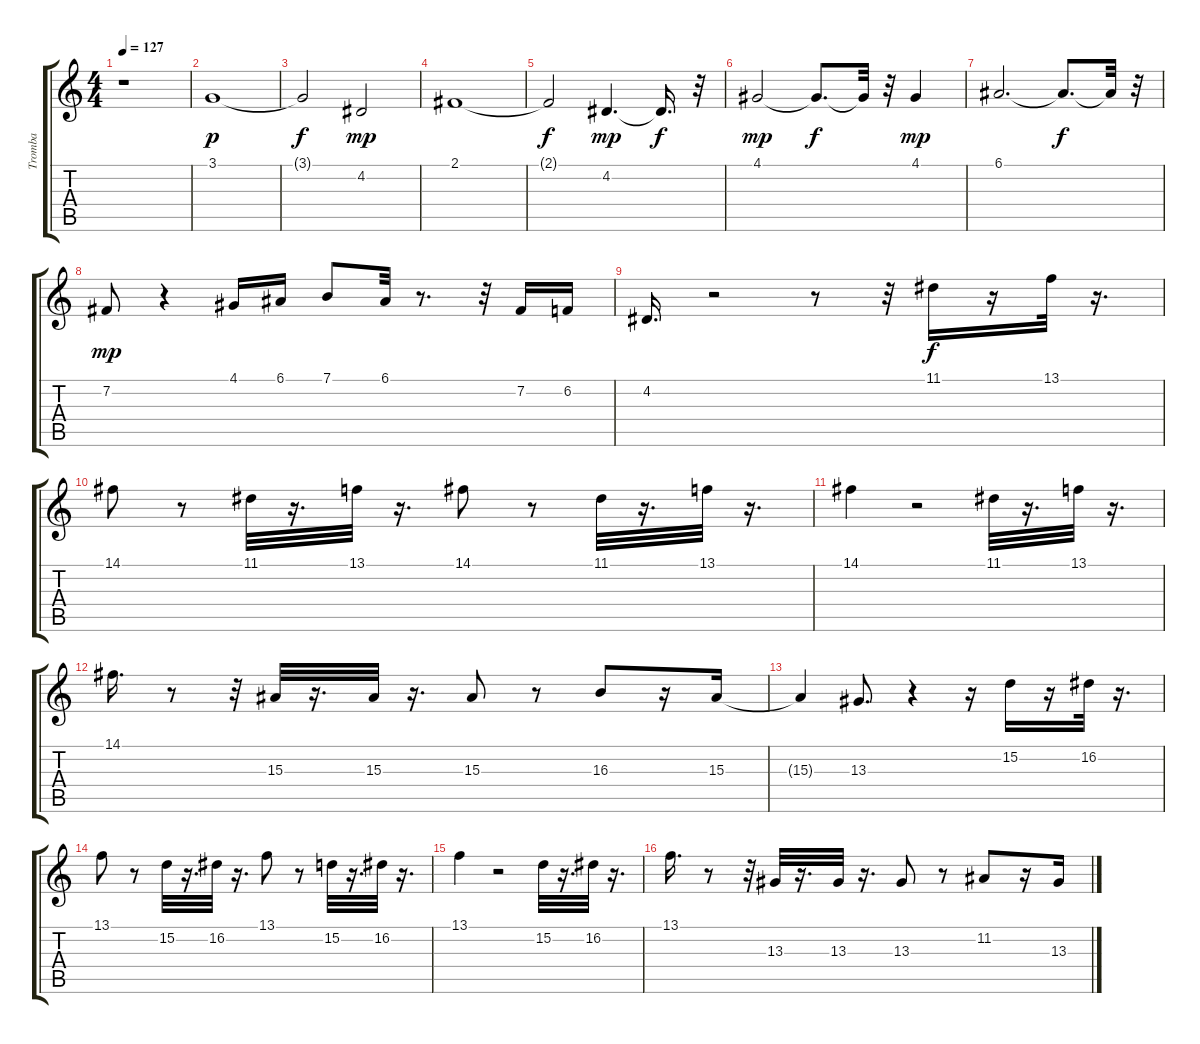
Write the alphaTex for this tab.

\track ("Tromba" "Tromba") {instrument trumpet}
\staff {score tabs}
\tuning (E4 B3 G3 D3 A2 E2) {hide}
\ts (4 4)
\tempo 127
\clef g2
\ks c
r.1{dy f} |
3.1.1{dy p} |
3.1{t}.2{dy f} 4.2.2{dy mp} |
2.1.1 |
2.1{t}.2{dy f} 4.2.4{d dy mp} 4.2{t}.16{d dy f} r.32 |
4.1.2{dy mp} 4.1{t}.8{d dy f} 4.1{t}.32 r.32 4.1.4{dy mp} |
6.1.2{d} 6.1{t}.8{d dy f} 6.1{t}.32 r.32 |
7.2.8{dy mp} r.4 4.1.16 6.1.16 7.1.8 6.1.32 r.8{d} r.32 7.2.16 6.2.16 |
4.2.16{d} r.2 r.8 r.32 11.1.16{dy f} r.16 13.1.32 r.16{d} |
14.1.8 r.8 11.1.32 r.16{d} 13.1.32 r.16{d} 14.1.8 r.8 11.1.32 r.16{d} 13.1.32 r.16{d} |
14.1.4 r.2 11.1.32 r.16{d} 13.1.32 r.16{d} |
14.1.16{d} r.8 r.32 15.3.32 r.16{d} 15.3.32 r.16{d} 15.3.8 r.8 16.3.8 r.16 15.3.16 |
15.3{t}.4 13.3.8{d} r.4 r.16 15.2.16 r.16 16.2.32 r.16{d} |
13.1.8 r.8 15.2.32 r.16{d} 16.2.32 r.16{d} 13.1.8 r.8 15.2.32 r.16{d} 16.2.32 r.16{d} |
13.1.4 r.2 15.2.32 r.16{d} 16.2.32 r.16{d} |
13.1.16{d} r.8 r.32 13.3.32 r.16{d} 13.3.32 r.16{d} 13.3.8 r.8 11.2.8 r.16 13.3.16
